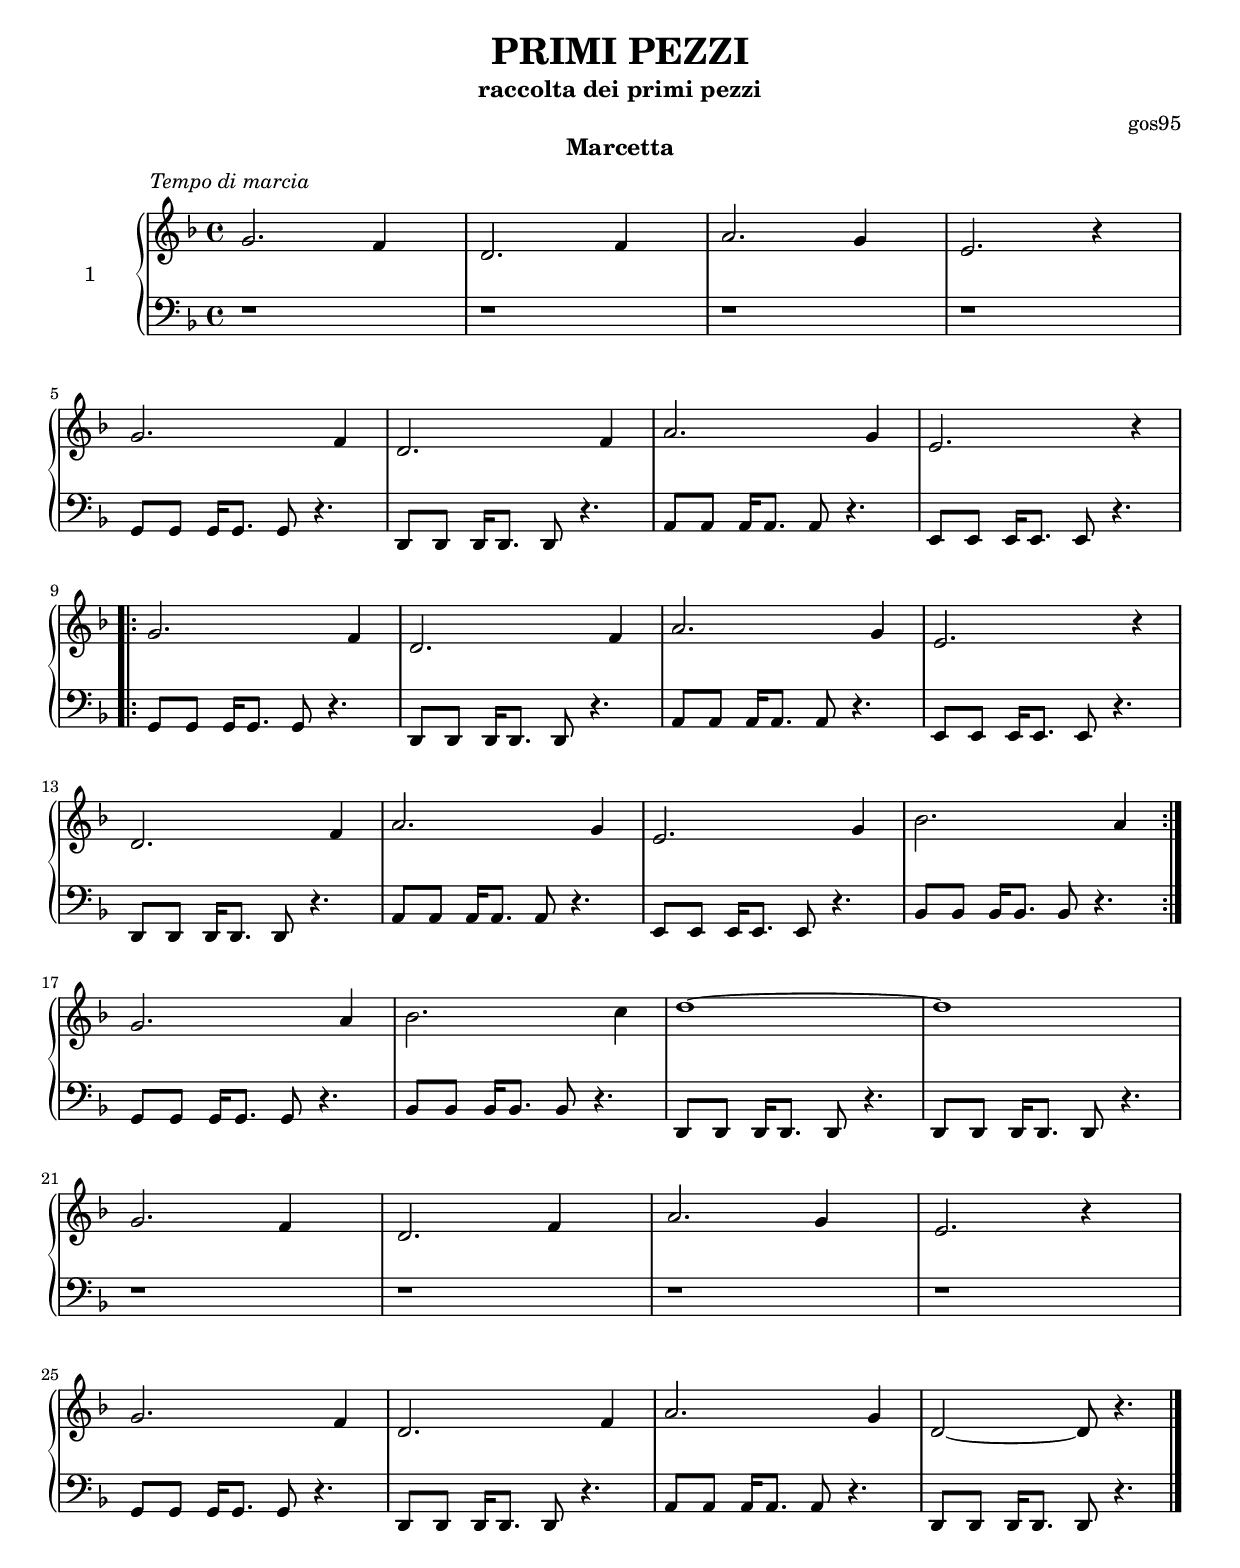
\version "2.12.3"
#(ly:set-option 'delete-intermediate-files #t)


% INCLUDES
marcettaUpper = \relative c'' {
    \clef violin
    \time 4/4
    \key f \major	

	% intro
    g2.						f4
	d2.						f4
	a2.						g4
	e2.						r4
	\break

	% tema
    g2.						f4
	d2.						f4
	a2.						g4
	e2.						r4
    \break

	% tema + variazione
	\repeat volta 2 {
    g2.						f4
	d2.						f4
	a2.						g4
	e2.						r4

    d2.						f4
	a2.						g4
	e2.						g4
	bes2.					a4
	}
    \break

	%
	g2.						a4
	bes2.					c4
	d1~
	d1

    \break

	% finale
    g,2.					f4
	d2.						f4
	a2.						g4
	e2.						r4
    \break
    g2.						f4
	d2.						f4
	a2.						g4
	d2	~d8					r4.

    \bar "|."
}
marcettaLower = \relative c {
    \clef bass
    \time 4/4
	\key f \major

	% intro
    r1	r1	r1	r1

	% tema
	g8 g8 g16 g8. g8 r4.
	d8 d8 d16 d8. d8 r4.
	a'8 a8 a16 a8. a8 r4.
	e8 e8 e16 e8. e8 r4.

	% tema + variazione
	\repeat volta 2 {
	g8 g8 g16 g8. g8 r4.
	d8 d8 d16 d8. d8 r4.
	a'8 a8 a16 a8. a8 r4.
	e8 e8 e16 e8. e8 r4.

	d8 d8 d16 d8. d8 r4.
	a'8 a8 a16 a8. a8 r4.
	e8 e8 e16 e8. e8 r4.
	bes'8 bes8 bes16 bes8. bes8 r4.
	}

	%
	g8 g8 g16 g8. g8 r4.
	bes8 bes8 bes16 bes8. bes8 r4.
	d,8 d8 d16 d8. d8 r4.
	d8 d8 d16 d8. d8 r4.

	% finale
	r1	r1	r1	r1

	g8 g8 g16 g8. g8 r4.
	d8 d8 d16 d8. d8 r4.
	a'8 a8 a16 a8. a8 r4.
	d,8 d8 d16 d8. d8 r4.

    \bar "|."
}



#(set-global-staff-size 18)


\book {
    \paper { print-all-headers = ##t }
    \header {
        title    = \markup {\larger "PRIMI PEZZI"}
        subtitle = "raccolta dei primi pezzi"
		composer = "gos95"
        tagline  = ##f
    }


    % -------------------------------------------------------------------------------------------------------------------
    %   
    % -------------------------------------------------------------------------------------------------------------------   
    \score {
        \new PianoStaff \with { midiInstrument = #"acoustic grand" }
		<<
            \set PianoStaff.instrumentName = \markup { "1" }
            \new Staff = "treble" << \marcettaUpper >>
            \new Staff = "bass"   << \marcettaLower >>
        >>
		\header {
		    title    = ##f
		    subtitle = "Marcetta"
			composer = ##f
			meter    = \markup { \italic "                Tempo di marcia" }
	    }
		\layout { \context { \override VerticalAlignment #'forced-distance = #8 } }
	    \midi { \context { \Score tempoWholesPerMinute = #(ly:make-moment 92 4) } }
    }
    % -------------------------------------------------------------------------------------------------------------------
}